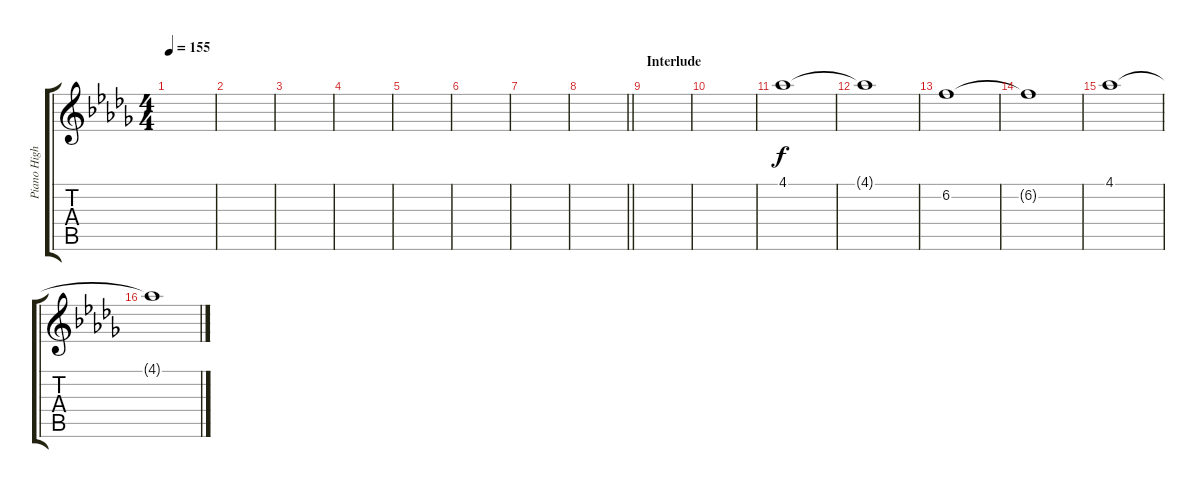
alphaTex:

\track ("Piano High" "Piano High") {instrument acousticgrandpiano}
\staff {score tabs}
\tuning (E5 B4 G4 D4 A3 E3) {hide}
\ts (4 4)
\tempo 155
\clef g2
\ks db
|
|
|
|
|
|
|
\barLineRight lightlight
|
\section ("" "Interlude")
|
|
4.1.1 |
4.1{t}.1 |
6.2.1 |
6.2{t}.1 |
4.1.1 |
4.1{t}.1
